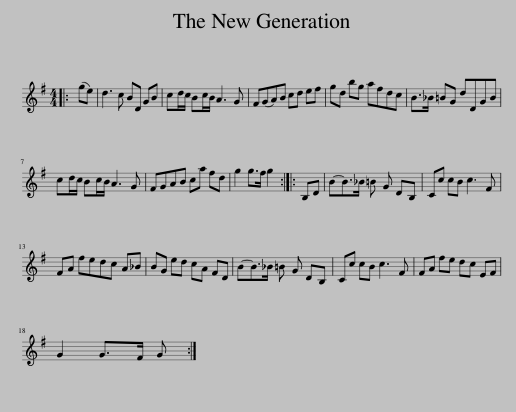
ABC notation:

X:1
L:1/8
M:4/4
I:linebreak $
K:G
V:1 treble
V:1
|: (ge) | d3 c BD GB | cd/c/ Bc/B/ A3 G | F(GA)B cd ef | gd bg afdc | %5
 B>_B =BG dDGB |$ cd/c/ Bc/B/ A3 G | FGAB ca fd | g2 g>f g2 :: B,D | %10
 B-B>_B =B G DB, | Cc cB c3 F |$ FA fedc A_B | BG ed cA FD | B-B>_B =B G DB, | %15
 Cc cB c3 F | FA fe dc EF |$ G2 G>F G :| %18
